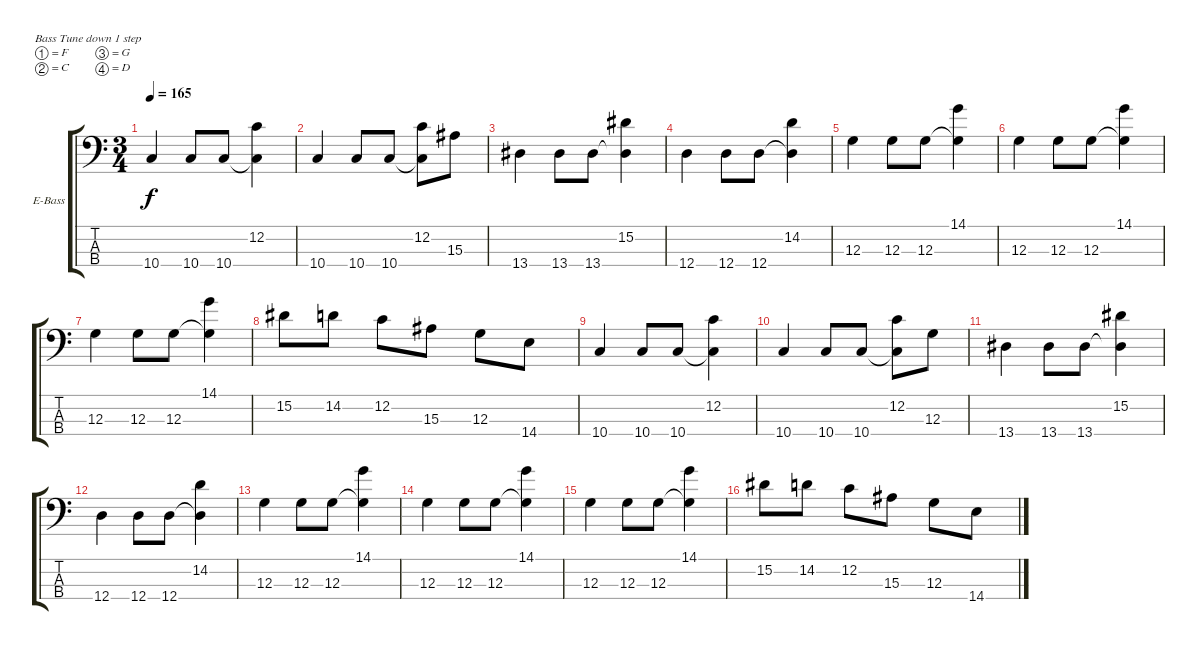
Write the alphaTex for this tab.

\bracketExtendMode groupsimilarinstruments
\firstSystemTrackNameOrientation horizontal
\otherSystemsTrackNameOrientation horizontal
\track ("Kristian - Bass" "E-Bass") {instrument electricbassfinger}
\staff {score tabs}
\tuning (F2 C2 G1 D1)
\ts (3 4)
\tempo 165
\clef f4
\ks c
10.4.4{dy f} 10.4.8 10.4.8 (12.2 10.4{t}).4 |
10.4.4 10.4.8 10.4.8 (12.2 10.4{t}).8 15.3.8 |
13.4.4 13.4.8 13.4.8 (15.2 13.4{t}).4 |
12.4.4 12.4.8 12.4.8 (14.2 12.4{t}).4 |
12.3.4 12.3.8 12.3.8 (14.1 12.3{t}).4 |
12.3.4 12.3.8 12.3.8 (14.1 12.3{t}).4 |
12.3.4 12.3.8 12.3.8 (14.1 12.3{t}).4 |
15.2.8 14.2.8 12.2.8 15.3.8 12.3.8 14.4.8 |
10.4.4 10.4.8 10.4.8 (12.2 10.4{t}).4 |
10.4.4 10.4.8 10.4.8 (12.2 10.4{t}).8 12.3.8 |
13.4.4 13.4.8 13.4.8 (15.2 13.4{t}).4 |
12.4.4 12.4.8 12.4.8 (14.2 12.4{t}).4 |
12.3.4 12.3.8 12.3.8 (14.1 12.3{t}).4 |
12.3.4 12.3.8 12.3.8 (14.1 12.3{t}).4 |
12.3.4 12.3.8 12.3.8 (14.1 12.3{t}).4 |
15.2.8 14.2.8 12.2.8 15.3.8 12.3.8 14.4.8
